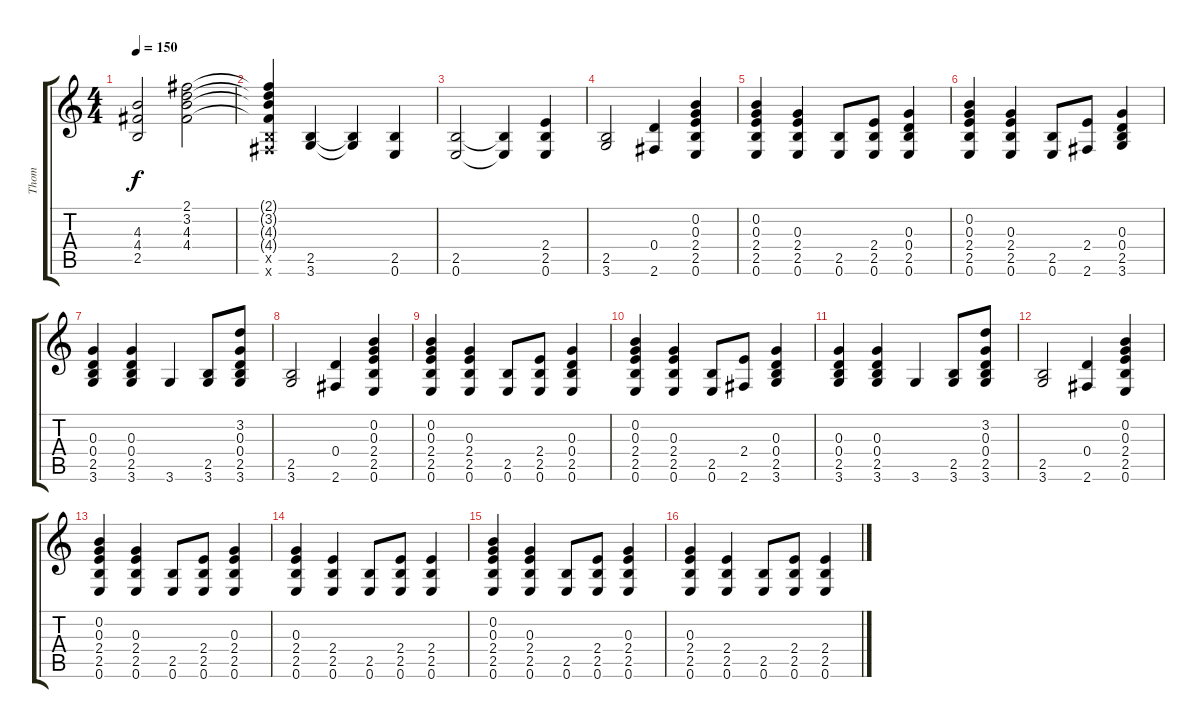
\track ("Thom" "Thom") {instrument acousticguitarsteel}
\staff {score tabs}
\tuning (E4 B3 G3 D3 A2 E2) {hide}
\ts (4 4)
\tempo 150
\clef g2
\ks c
(4.3 4.4 2.5).2{dy f} (2.1 3.2 4.3 4.4).2 |
(2.1{t} 3.2{t} 4.3{t} 4.4{t} 2.5{x} 2.6{x}).4 (2.5 3.6).4 (2.5{t} 3.6{t}).4 (2.5 0.6).4 |
(2.5 0.6).2 (2.5{t} 0.6{t}).4 (2.4 2.5 0.6).4 |
(2.5 3.6).2 (0.4 2.6).4 (0.2 0.3 2.4 2.5 0.6).4 |
(0.2 0.3 2.4 2.5 0.6).4 (0.3 2.4 2.5 0.6).4 (2.5 0.6).8 (2.4 2.5 0.6).8 (0.3 0.4 2.5 0.6).4 |
(0.2 0.3 2.4 2.5 0.6).4 (0.3 2.4 2.5 0.6).4 (2.5 0.6).8 (2.4 2.6).8 (0.3 0.4 2.5 3.6).4 |
(0.3 0.4 2.5 3.6).4 (0.3 0.4 2.5 3.6).4 3.6.4 (2.5 3.6).8 (3.2 0.3 0.4 2.5 3.6).8 |
(2.5 3.6).2 (0.4 2.6).4 (0.2 0.3 2.4 2.5 0.6).4 |
(0.2 0.3 2.4 2.5 0.6).4 (0.3 2.4 2.5 0.6).4 (2.5 0.6).8 (2.4 2.5 0.6).8 (0.3 0.4 2.5 0.6).4 |
(0.2 0.3 2.4 2.5 0.6).4 (0.3 2.4 2.5 0.6).4 (2.5 0.6).8 (2.4 2.6).8 (0.3 0.4 2.5 3.6).4 |
(0.3 0.4 2.5 3.6).4 (0.3 0.4 2.5 3.6).4 3.6.4 (2.5 3.6).8 (3.2 0.3 0.4 2.5 3.6).8 |
(2.5 3.6).2 (0.4 2.6).4 (0.2 0.3 2.4 2.5 0.6).4 |
(0.2 0.3 2.4 2.5 0.6).4 (0.3 2.4 2.5 0.6).4 (2.5 0.6).8 (2.4 2.5 0.6).8 (0.3 2.4 2.5 0.6).4 |
(0.3 2.4 2.5 0.6).4 (2.4 2.5 0.6).4 (2.5 0.6).8 (2.4 2.5 0.6).8 (2.4 2.5 0.6).4 |
(0.2 0.3 2.4 2.5 0.6).4 (0.3 2.4 2.5 0.6).4 (2.5 0.6).8 (2.4 2.5 0.6).8 (0.3 2.4 2.5 0.6).4 |
(0.3 2.4 2.5 0.6).4 (2.4 2.5 0.6).4 (2.5 0.6).8 (2.4 2.5 0.6).8 (2.4 2.5 0.6).4
